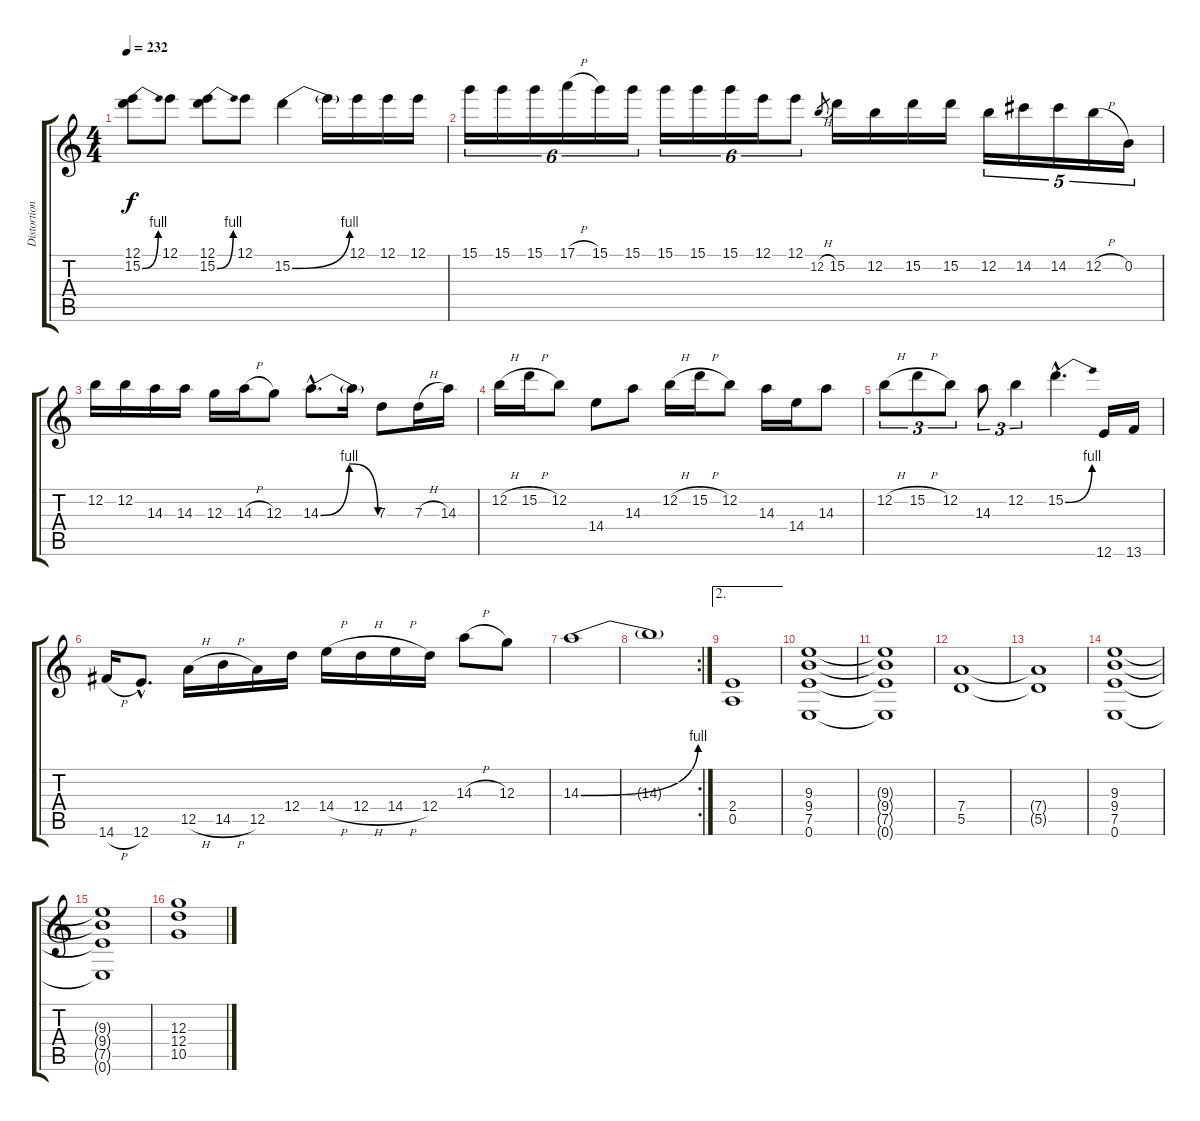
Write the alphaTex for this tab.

\track ("Distortion Guitar" "Distortion") {instrument distortionguitar}
\staff {score tabs}
\tuning (E4 B3 G3 D3 A2 E2) {hide}
\ts (4 4)
\tempo 232
\clef g2
\ks c
(12.1 15.2{be (bend 0 0 60 4)}).8{dy f} 12.1.8 (12.1 15.2{be (bend 0 0 60 4)}).8 12.1.8 15.2{be (bend 0 0 60 4)}.4 15.2{t}.16 12.1.16 12.1.16 12.1.16 |
15.1.16{tu (6 4)} 15.1.16{tu (6 4)} 15.1.16{tu (6 4)} 17.1{h}.16{tu (6 4)} 15.1.16{tu (6 4)} 15.1.16{tu (6 4)} 15.1.16{tu (6 4)} 15.1.16{tu (6 4)} 15.1.16{tu (6 4)} 12.1.16{tu (6 4)} 12.1.8{tu (6 4)} 12.2{h}.8{gr} 15.2.16 12.2.16 15.2.16 15.2.16 12.2.16{tu (5 4)} 14.2.16{tu (5 4)} 14.2.16{tu (5 4)} 12.2{h}.16{tu (5 4)} 0.2.16{tu (5 4)} |
12.2.16 12.2.16 14.3.16 14.3.16 12.3.16 14.3{h}.16 12.3.8 14.3{be (bendrelease 0 0 15 4 30 4 60 0) hac}.8{d} 14.3{t}.16 7.3.8 7.3{h}.16 14.3.16 |
12.2{h}.16 15.2{h}.16 12.2.8 14.4.8 14.3.8 12.2{h}.16 15.2{h}.16 12.2.8 14.3.16 14.4.16 14.3.8 |
12.2{h}.8{tu (3 2)} 15.2{h}.8{tu (3 2)} 12.2.8{tu (3 2)} 14.3.8{tu (3 2)} 12.2.4{tu (3 2)} 15.2{be (bend 0 0 60 4) hac}.4{d} 12.6.16 13.6.16 |
14.6{h}.16 12.6{hac}.8{d} 12.5{h}.16 14.5{h}.16 12.5.16 12.4.16 14.4{h}.16 12.4{h}.16 14.4{h}.16 12.4.16 14.3{h}.8 12.3.8 |
14.3{be (bend 0 0 60 4)}.1 |
\rc 2
14.3{t}.1 |
\ae 2
(2.4 0.5).1 |
(9.3 9.4 7.5 0.6).1 |
(9.3{t} 9.4{t} 7.5{t} 0.6{t}).1 |
(7.4 5.5).1 |
(7.4{t} 5.5{t}).1 |
(9.3 9.4 7.5 0.6).1 |
(9.3{t} 9.4{t} 7.5{t} 0.6{t}).1 |
(12.3 12.4 10.5).1
